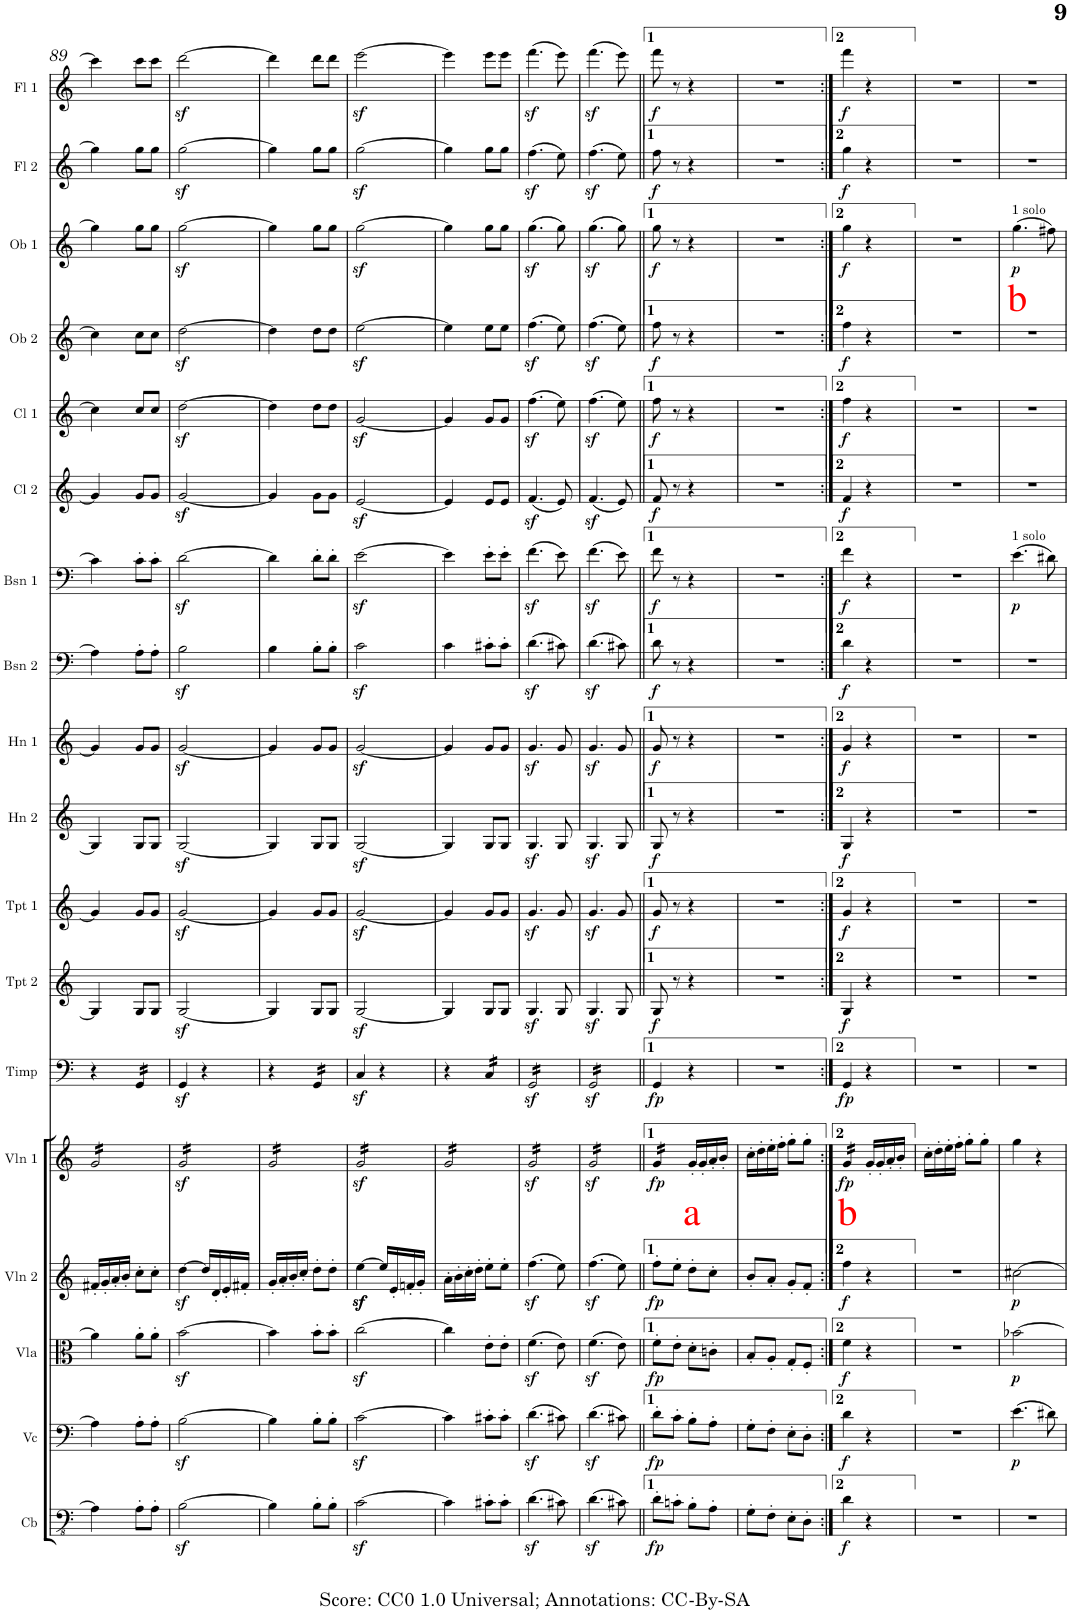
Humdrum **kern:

**kern	**dynam	**kern	**dynam	**kern	**dynam	**kern	**dynam	**kern	**text	**dynam	**kern	**dynam	**kern	**dynam	**kern	**dynam	**kern	**dynam	**kern	**dynam	**kern	**dynam	**kern	**dynam	**kern	**dynam	**kern	**dynam	**kern	**dynam	**kern	**text	**dynam	**kern	**dynam	**kern	**dynam
*part18	*part18	*part17	*part17	*part16	*part16	*part15	*part15	*part14	*part14	*part14	*part13	*part13	*part12	*part12	*part11	*part11	*part10	*part10	*part9	*part9	*part8	*part8	*part7	*part7	*part6	*part6	*part5	*part5	*part4	*part4	*part3	*part3	*part3	*part2	*part2	*part1	*part1
*staff18	*staff18	*staff17	*staff17	*staff16	*staff16	*staff15	*staff15	*staff14	*staff14	*staff14	*staff13	*staff13	*staff12	*staff12	*staff11	*staff11	*staff10	*staff10	*staff9	*staff9	*staff8	*staff8	*staff7	*staff7	*staff6	*staff6	*staff5	*staff5	*staff4	*staff4	*staff3	*staff3	*staff3	*staff2	*staff2	*staff1	*staff1
*I"Contrabass	*	*I"Violoncello	*	*I"Viola	*	*I"Violin 2	*	*I"Violin 1	*	*	*I"Timpani	*	*I"C Trumpet 2	*	*I"C Trumpet 1	*	*I"C Horn 2	*	*I"C Horn 1	*	*I"Bassoon 2	*	*I"Bassoon 1	*	*I"C Clarinet 2	*	*I"C Clarinet 1	*	*I"Oboe 2	*	*I"Oboe 1	*	*	*I"Flute 2	*	*I"Flute 1	*
*I'Cb	*	*I'Vc	*	*I'Vla	*	*I'Vln 2	*	*I'Vln 1	*	*	*I'Timp	*	*I'Tpt 2	*	*I'Tpt 1	*	*I'Hn 2	*	*I'Hn 1	*	*I'Bsn 2	*	*I'Bsn 1	*	*I'Cl 2	*	*I'Cl 1	*	*I'Ob 2	*	*I'Ob 1	*	*	*I'Fl 2	*	*I'Fl 1	*
!!LO:PB:g=z
*clefFv4	*	*clefF4	*	*clefC3	*	*clefG2	*	*clefG2	*	*	*clefF4	*	*clefG2	*	*clefG2	*	*clefG2	*	*clefG2	*	*clefF4	*	*clefF4	*	*clefG2	*	*clefG2	*	*clefG2	*	*clefG2	*	*	*clefG2	*	*clefG2	*
*	*	*	*	*	*	*	*	*	*	*	*	*	*	*	*	*	*Trd7c12	*	*Trd7c12	*	*	*	*	*	*Trd1c2	*	*Trd1c2	*	*	*	*	*	*	*	*	*	*
*k[]	*	*k[]	*	*k[]	*	*k[]	*	*k[]	*	*	*k[]	*	*k[]	*	*k[]	*	*k[]	*	*k[]	*	*k[]	*	*k[]	*	*k[]	*	*k[]	*	*k[]	*	*k[]	*	*	*k[]	*	*k[]	*
*M2/4	*	*M2/4	*	*M2/4	*	*M2/4	*	*M2/4	*	*	*M2/4	*	*M2/4	*	*M2/4	*	*M2/4	*	*M2/4	*	*M2/4	*	*M2/4	*	*M2/4	*	*M2/4	*	*M2/4	*	*M2/4	*	*	*M2/4	*	*M2/4	*
=89	=89	=89	=89	=89	=89	=89	=89	=89	=89	=89	=89	=89	=89	=89	=89	=89	=89	=89	=89	=89	=89	=89	=89	=89	=89	=89	=89	=89	=89	=89	=89	=89	=89	=89	=89	=89	=89
*	*	*	*	*	*	*	*	*tremolo	*	*	*	*	*	*	*	*	*	*	*	*	*	*	*	*	*	*	*	*	*	*	*	*	*	*	*	*	*
4AA\]	.	4A\]	.	4a\]	.	16f#X'/LL	.	16g/LL	.	.	4r	.	4G/]	.	4g/]	.	4G/]	.	4g/]	.	4A\]	.	4c\]	.	4g/]	.	4cc\]	.	4cc\]	.	4gg\]	.	.	4gg\]	.	4ccc\]	.
.	.	.	.	.	.	16g'/	.	16g/	.	.	.	.	.	.	.	.	.	.	.	.	.	.	.	.	.	.	.	.	.	.	.	.	.	.	.	.	.
.	.	.	.	.	.	16a'/	.	16g/	.	.	.	.	.	.	.	.	.	.	.	.	.	.	.	.	.	.	.	.	.	.	.	.	.	.	.	.	.
.	.	.	.	.	.	16b'/JJ	.	16g/	.	.	.	.	.	.	.	.	.	.	.	.	.	.	.	.	.	.	.	.	.	.	.	.	.	.	.	.	.
*	*	*	*	*	*	*	*	*	*	*	*tremolo	*	*	*	*	*	*	*	*	*	*	*	*	*	*	*	*	*	*	*	*	*	*	*	*	*	*
8AA'\L	.	8A'\L	.	8a'\L	.	8cc'\L	.	16g/	.	.	16GG/LL	.	8G/L	.	8g/L	.	8G/L	.	8g/L	.	8A'\L	.	8c'\L	.	8g/L	.	8cc/L	.	8cc\L	.	8gg\L	.	.	8gg\L	.	8ccc\L	.
.	.	.	.	.	.	.	.	16g/	.	.	16GG/	.	.	.	.	.	.	.	.	.	.	.	.	.	.	.	.	.	.	.	.	.	.	.	.	.	.
8AA'\J	.	8A'\J	.	8a'\J	.	8cc'\J	.	16g/	.	.	16GG/	.	8G/J	.	8g/J	.	8G/J	.	8g/J	.	8A'\J	.	8c'\J	.	8g/J	.	8cc/J	.	8cc\J	.	8gg\J	.	.	8gg\J	.	8ccc\J	.
.	.	.	.	.	.	.	.	16g/JJ	.	.	16GG/JJ	.	.	.	.	.	.	.	.	.	.	.	.	.	.	.	.	.	.	.	.	.	.	.	.	.	.
*	*	*	*	*	*	*	*	*	*	*	*Xtremolo	*	*	*	*	*	*	*	*	*	*	*	*	*	*	*	*	*	*	*	*	*	*	*	*	*	*
=90	=90	=90	=90	=90	=90	=90	=90	=90	=90	=90	=90	=90	=90	=90	=90	=90	=90	=90	=90	=90	=90	=90	=90	=90	=90	=90	=90	=90	=90	=90	=90	=90	=90	=90	=90	=90	=90
[2BBz<\	.	[2Bz<\	.	[2bz<\	.	[4ddz<\	.	16gz</LL	.	.	4GGz</	.	[2Gz</	.	[2gz</	.	[2Gz</	.	[2gz</	.	2Bz<\	.	[2dz<\	.	[2gz</	.	[2ddz<\	.	[2ddz<\	.	[2ggz<\	.	.	[2ggz<\	.	[2dddz<\	.
.	.	.	.	.	.	.	.	16gz</	.	.	.	.	.	.	.	.	.	.	.	.	.	.	.	.	.	.	.	.	.	.	.	.	.	.	.	.	.
.	.	.	.	.	.	.	.	16gz</	.	.	.	.	.	.	.	.	.	.	.	.	.	.	.	.	.	.	.	.	.	.	.	.	.	.	.	.	.
.	.	.	.	.	.	.	.	16gz</	.	.	.	.	.	.	.	.	.	.	.	.	.	.	.	.	.	.	.	.	.	.	.	.	.	.	.	.	.
.	.	.	.	.	.	16dd/LL]	.	16gz</	.	.	4r	.	.	.	.	.	.	.	.	.	.	.	.	.	.	.	.	.	.	.	.	.	.	.	.	.	.
.	.	.	.	.	.	16d'/	.	16gz</	.	.	.	.	.	.	.	.	.	.	.	.	.	.	.	.	.	.	.	.	.	.	.	.	.	.	.	.	.
.	.	.	.	.	.	16e'/	.	16gz</	.	.	.	.	.	.	.	.	.	.	.	.	.	.	.	.	.	.	.	.	.	.	.	.	.	.	.	.	.
.	.	.	.	.	.	16f#X'/JJ	.	16gz</JJ	.	.	.	.	.	.	.	.	.	.	.	.	.	.	.	.	.	.	.	.	.	.	.	.	.	.	.	.	.
=91	=91	=91	=91	=91	=91	=91	=91	=91	=91	=91	=91	=91	=91	=91	=91	=91	=91	=91	=91	=91	=91	=91	=91	=91	=91	=91	=91	=91	=91	=91	=91	=91	=91	=91	=91	=91	=91
4BB\]	.	4B\]	.	4b\]	.	16g'/LL	.	16g/LL	.	.	4r	.	4G/]	.	4g/]	.	4G/]	.	4g/]	.	4B\	.	4d\]	.	4g/]	.	4dd\]	.	4dd\]	.	4gg\]	.	.	4gg\]	.	4ddd\]	.
.	.	.	.	.	.	16a'/	.	16g/	.	.	.	.	.	.	.	.	.	.	.	.	.	.	.	.	.	.	.	.	.	.	.	.	.	.	.	.	.
.	.	.	.	.	.	16b'/	.	16g/	.	.	.	.	.	.	.	.	.	.	.	.	.	.	.	.	.	.	.	.	.	.	.	.	.	.	.	.	.
.	.	.	.	.	.	16cc'/JJ	.	16g/	.	.	.	.	.	.	.	.	.	.	.	.	.	.	.	.	.	.	.	.	.	.	.	.	.	.	.	.	.
*	*	*	*	*	*	*	*	*	*	*	*tremolo	*	*	*	*	*	*	*	*	*	*	*	*	*	*	*	*	*	*	*	*	*	*	*	*	*	*
8BB'\L	.	8B'\L	.	8b'\L	.	8dd'\L	.	16g/	.	.	16GG/LL	.	8G/L	.	8g/L	.	8G/L	.	8g/L	.	8B'\L	.	8d'\L	.	8g\L	.	8dd\L	.	8dd\L	.	8gg\L	.	.	8gg\L	.	8ddd\L	.
.	.	.	.	.	.	.	.	16g/	.	.	16GG/	.	.	.	.	.	.	.	.	.	.	.	.	.	.	.	.	.	.	.	.	.	.	.	.	.	.
8BB'\J	.	8B'\J	.	8b'\J	.	8dd'\J	.	16g/	.	.	16GG/	.	8G/J	.	8g/J	.	8G/J	.	8g/J	.	8B'\J	.	8d'\J	.	8g\J	.	8dd\J	.	8dd\J	.	8gg\J	.	.	8gg\J	.	8ddd\J	.
.	.	.	.	.	.	.	.	16g/JJ	.	.	16GG/JJ	.	.	.	.	.	.	.	.	.	.	.	.	.	.	.	.	.	.	.	.	.	.	.	.	.	.
*	*	*	*	*	*	*	*	*	*	*	*Xtremolo	*	*	*	*	*	*	*	*	*	*	*	*	*	*	*	*	*	*	*	*	*	*	*	*	*	*
=92	=92	=92	=92	=92	=92	=92	=92	=92	=92	=92	=92	=92	=92	=92	=92	=92	=92	=92	=92	=92	=92	=92	=92	=92	=92	=92	=92	=92	=92	=92	=92	=92	=92	=92	=92	=92	=92
[2Cz<\	.	[2cz<\	.	[2ccz<\	.	[4eez<\	.	16gz</LL	.	.	4Cz</	.	[2Gz</	.	[2gz</	.	[2Gz</	.	[2gz</	.	2cz<\	.	[2ez<\	.	[2ez</	.	[2gz</	.	[2eez<\	.	[2ggz<\	.	.	[2ggz<\	.	[2eeez<\	.
.	.	.	.	.	.	.	.	16gz</	.	.	.	.	.	.	.	.	.	.	.	.	.	.	.	.	.	.	.	.	.	.	.	.	.	.	.	.	.
.	.	.	.	.	.	.	.	16gz</	.	.	.	.	.	.	.	.	.	.	.	.	.	.	.	.	.	.	.	.	.	.	.	.	.	.	.	.	.
.	.	.	.	.	.	.	.	16gz</	.	.	.	.	.	.	.	.	.	.	.	.	.	.	.	.	.	.	.	.	.	.	.	.	.	.	.	.	.
.	.	.	.	.	.	16ee/LL]	.	16gz</	.	.	4r	.	.	.	.	.	.	.	.	.	.	.	.	.	.	.	.	.	.	.	.	.	.	.	.	.	.
.	.	.	.	.	.	16e'/	.	16gz</	.	.	.	.	.	.	.	.	.	.	.	.	.	.	.	.	.	.	.	.	.	.	.	.	.	.	.	.	.
.	.	.	.	.	.	16fn'/	.	16gz</	.	.	.	.	.	.	.	.	.	.	.	.	.	.	.	.	.	.	.	.	.	.	.	.	.	.	.	.	.
.	.	.	.	.	.	16g'/JJ	.	16gz</JJ	.	.	.	.	.	.	.	.	.	.	.	.	.	.	.	.	.	.	.	.	.	.	.	.	.	.	.	.	.
=93	=93	=93	=93	=93	=93	=93	=93	=93	=93	=93	=93	=93	=93	=93	=93	=93	=93	=93	=93	=93	=93	=93	=93	=93	=93	=93	=93	=93	=93	=93	=93	=93	=93	=93	=93	=93	=93
4C\]	.	4c\]	.	4cc\]	.	16a'\LL	.	16g/LL	.	.	4r	.	4G/]	.	4g/]	.	4G/]	.	4g/]	.	4c\	.	4e\]	.	4e/]	.	4g/]	.	4ee\]	.	4gg\]	.	.	4gg\]	.	4eee\]	.
.	.	.	.	.	.	16b'\	.	16g/	.	.	.	.	.	.	.	.	.	.	.	.	.	.	.	.	.	.	.	.	.	.	.	.	.	.	.	.	.
.	.	.	.	.	.	16cc'\	.	16g/	.	.	.	.	.	.	.	.	.	.	.	.	.	.	.	.	.	.	.	.	.	.	.	.	.	.	.	.	.
.	.	.	.	.	.	16dd'\JJ	.	16g/	.	.	.	.	.	.	.	.	.	.	.	.	.	.	.	.	.	.	.	.	.	.	.	.	.	.	.	.	.
*	*	*	*	*	*	*	*	*	*	*	*tremolo	*	*	*	*	*	*	*	*	*	*	*	*	*	*	*	*	*	*	*	*	*	*	*	*	*	*
8C#X'\L	.	8c#X'\L	.	8e'\L	.	8ee'\L	.	16g/	.	.	16C/LL	.	8G/L	.	8g/L	.	8G/L	.	8g/L	.	8c#X'\L	.	8e'\L	.	8e/L	.	8g/L	.	8ee\L	.	8gg\L	.	.	8gg\L	.	8eee\L	.
.	.	.	.	.	.	.	.	16g/	.	.	16C/	.	.	.	.	.	.	.	.	.	.	.	.	.	.	.	.	.	.	.	.	.	.	.	.	.	.
8C#'\J	.	8c#'\J	.	8e'\J	.	8ee'\J	.	16g/	.	.	16C/	.	8G/J	.	8g/J	.	8G/J	.	8g/J	.	8c#'\J	.	8e'\J	.	8e/J	.	8g/J	.	8ee\J	.	8gg\J	.	.	8gg\J	.	8eee\J	.
.	.	.	.	.	.	.	.	16g/JJ	.	.	16C/JJ	.	.	.	.	.	.	.	.	.	.	.	.	.	.	.	.	.	.	.	.	.	.	.	.	.	.
=94	=94	=94	=94	=94	=94	=94	=94	=94	=94	=94	=94	=94	=94	=94	=94	=94	=94	=94	=94	=94	=94	=94	=94	=94	=94	=94	=94	=94	=94	=94	=94	=94	=94	=94	=94	=94	=94
(4.Dz<\	.	(4.dz<\	.	(4.fz<\	.	(4.ffz<\	.	16gz</LL	.	.	16GGz</LL	.	4.Gz</	.	4.gz</	.	4.Gz</	.	4.gz</	.	(4.dz<\	.	(4.fz<\	.	(4.fz</	.	(4.ffz<\	.	(4.ffz<\	.	(4.ggz<\	.	.	(4.ffz<\	.	(4.fffz<\	.
.	.	.	.	.	.	.	.	16gz</	.	.	16GGz</	.	.	.	.	.	.	.	.	.	.	.	.	.	.	.	.	.	.	.	.	.	.	.	.	.	.
.	.	.	.	.	.	.	.	16gz</	.	.	16GGz</	.	.	.	.	.	.	.	.	.	.	.	.	.	.	.	.	.	.	.	.	.	.	.	.	.	.
.	.	.	.	.	.	.	.	16gz</	.	.	16GGz</	.	.	.	.	.	.	.	.	.	.	.	.	.	.	.	.	.	.	.	.	.	.	.	.	.	.
.	.	.	.	.	.	.	.	16gz</	.	.	16GGz</	.	.	.	.	.	.	.	.	.	.	.	.	.	.	.	.	.	.	.	.	.	.	.	.	.	.
.	.	.	.	.	.	.	.	16gz</	.	.	16GGz</	.	.	.	.	.	.	.	.	.	.	.	.	.	.	.	.	.	.	.	.	.	.	.	.	.	.
8C#X\)	.	8c#X\)	.	8e\)	.	8ee\)	.	16gz</	.	.	16GGz</	.	8G/	.	8g/	.	8G/	.	8g/	.	8c#X\)	.	8e\)	.	8e/)	.	8ee\)	.	8ee\)	.	8gg\)	.	.	8ee\)	.	8eee\)	.
.	.	.	.	.	.	.	.	16gz</JJ	.	.	16GGz</JJ	.	.	.	.	.	.	.	.	.	.	.	.	.	.	.	.	.	.	.	.	.	.	.	.	.	.
=95	=95	=95	=95	=95	=95	=95	=95	=95	=95	=95	=95	=95	=95	=95	=95	=95	=95	=95	=95	=95	=95	=95	=95	=95	=95	=95	=95	=95	=95	=95	=95	=95	=95	=95	=95	=95	=95
(4.Dz<\	.	(4.dz<\	.	(4.fz<\	.	(4.ffz<\	.	16gz</LL	.	.	16GGz</LL	.	4.Gz</	.	4.gz</	.	4.Gz</	.	4.gz</	.	(4.dz<\	.	(4.fz<\	.	(4.fz</	.	(4.ffz<\	.	(4.ffz<\	.	(4.ggz<\	.	.	(4.ffz<\	.	(4.fffz<\	.
.	.	.	.	.	.	.	.	16gz</	.	.	16GGz</	.	.	.	.	.	.	.	.	.	.	.	.	.	.	.	.	.	.	.	.	.	.	.	.	.	.
.	.	.	.	.	.	.	.	16gz</	.	.	16GGz</	.	.	.	.	.	.	.	.	.	.	.	.	.	.	.	.	.	.	.	.	.	.	.	.	.	.
.	.	.	.	.	.	.	.	16gz</	.	.	16GGz</	.	.	.	.	.	.	.	.	.	.	.	.	.	.	.	.	.	.	.	.	.	.	.	.	.	.
.	.	.	.	.	.	.	.	16gz</	.	.	16GGz</	.	.	.	.	.	.	.	.	.	.	.	.	.	.	.	.	.	.	.	.	.	.	.	.	.	.
.	.	.	.	.	.	.	.	16gz</	.	.	16GGz</	.	.	.	.	.	.	.	.	.	.	.	.	.	.	.	.	.	.	.	.	.	.	.	.	.	.
8C#X\)	.	8c#X\)	.	8e\)	.	8ee\)	.	16gz</	.	.	16GGz</	.	8G/	.	8g/	.	8G/	.	8g/	.	8c#X\)	.	8e\)	.	8e/)	.	8ee\)	.	8ee\)	.	8gg\)	.	.	8ee\)	.	8eee\)	.
.	.	.	.	.	.	.	.	16gz</JJ	.	.	16GGz</JJ	.	.	.	.	.	.	.	.	.	.	.	.	.	.	.	.	.	.	.	.	.	.	.	.	.	.
*	*	*	*	*	*	*	*	*	*	*	*Xtremolo	*	*	*	*	*	*	*	*	*	*	*	*	*	*	*	*	*	*	*	*	*	*	*	*	*	*
=96||	=96||	=96||	=96||	=96||	=96||	=96||	=96||	=96||	=96||	=96||	=96||	=96||	=96||	=96||	=96||	=96||	=96||	=96||	=96||	=96||	=96||	=96||	=96||	=96||	=96||	=96||	=96||	=96||	=96||	=96||	=96||	=96||	=96||	=96||	=96||	=96||	=96||
!	!LO:DY:b	!	!LO:DY:b	!	!LO:DY:b	!	!LO:DY:b	!	!	!LO:DY:b	!	!LO:DY:b	!	!LO:DY:b	!	!LO:DY:b	!	!LO:DY:b	!	!LO:DY:b	!	!LO:DY:b	!	!LO:DY:b	!	!LO:DY:b	!	!LO:DY:b	!	!LO:DY:b	!	!	!LO:DY:b	!	!LO:DY:b	!	!LO:DY:b
8D'\L	fp	8d'\L	fp	8f'\L	fp	8ff'\L	fp	16g/LL	.	fp	4GG/	fp	8G/	f	8g/	f	8G/	f	8g/	f	8d\	f	8f\	f	8f/	f	8ff\	f	8ff\	f	8gg\	.	f	8ff\	f	8fff\	f
.	.	.	.	.	.	.	.	16g/	.	.	.	.	.	.	.	.	.	.	.	.	.	.	.	.	.	.	.	.	.	.	.	.	.	.	.	.	.
8Cn'\J	.	8c'\J	.	8e'\J	.	8ee'\J	.	16g/	.	.	.	.	8r	.	8r	.	8r	.	8r	.	8r	.	8r	.	8r	.	8r	.	8r	.	8r	.	.	8r	.	8r	.
.	.	.	.	.	.	.	.	16g/JJ	.	.	.	.	.	.	.	.	.	.	.	.	.	.	.	.	.	.	.	.	.	.	.	.	.	.	.	.	.
*	*	*	*	*	*	*	*	*Xtremolo	*	*	*	*	*	*	*	*	*	*	*	*	*	*	*	*	*	*	*	*	*	*	*	*	*	*	*	*	*
!	!	!	!	!	!	!	!	!	!LO:LY:b:color=#FF0000	!	!	!	!	!	!	!	!	!	!	!	!	!	!	!	!	!	!	!	!	!	!	!	!	!	!	!	!
8BB'\L	.	8B'\L	.	8d'\L	.	8dd'\L	.	16g'/LL	a	.	4r	.	4r	.	4r	.	4r	.	4r	.	4r	.	4r	.	4r	.	4r	.	4r	.	4r	.	.	4r	.	4r	.
.	.	.	.	.	.	.	.	16g'/	.	.	.	.	.	.	.	.	.	.	.	.	.	.	.	.	.	.	.	.	.	.	.	.	.	.	.	.	.
8AA'\J	.	8A'\J	.	8cn'\J	.	8cc'\J	.	16a'/	.	.	.	.	.	.	.	.	.	.	.	.	.	.	.	.	.	.	.	.	.	.	.	.	.	.	.	.	.
.	.	.	.	.	.	.	.	16b'/JJ	.	.	.	.	.	.	.	.	.	.	.	.	.	.	.	.	.	.	.	.	.	.	.	.	.	.	.	.	.
=97	=97	=97	=97	=97	=97	=97	=97	=97	=97	=97	=97	=97	=97	=97	=97	=97	=97	=97	=97	=97	=97	=97	=97	=97	=97	=97	=97	=97	=97	=97	=97	=97	=97	=97	=97	=97	=97
8GG'\L	.	8G'\L	.	8B'/L	.	8b'/L	.	16cc'\LL	.	.	2r	.	2r	.	2r	.	2r	.	2r	.	2r	.	2r	.	2r	.	2r	.	2r	.	2r	.	.	2r	.	2r	.
.	.	.	.	.	.	.	.	16dd'\	.	.	.	.	.	.	.	.	.	.	.	.	.	.	.	.	.	.	.	.	.	.	.	.	.	.	.	.	.
8FF'\J	.	8F'\J	.	8A'/J	.	8a'/J	.	16ee'\	.	.	.	.	.	.	.	.	.	.	.	.	.	.	.	.	.	.	.	.	.	.	.	.	.	.	.	.	.
.	.	.	.	.	.	.	.	16ff'\JJ	.	.	.	.	.	.	.	.	.	.	.	.	.	.	.	.	.	.	.	.	.	.	.	.	.	.	.	.	.
8EE'\L	.	8E'\L	.	8G'/L	.	8g'/L	.	8gg'\L	.	.	.	.	.	.	.	.	.	.	.	.	.	.	.	.	.	.	.	.	.	.	.	.	.	.	.	.	.
8DD'\J	.	8D'\J	.	8F'/J	.	8f'/J	.	8gg'\J	.	.	.	.	.	.	.	.	.	.	.	.	.	.	.	.	.	.	.	.	.	.	.	.	.	.	.	.	.
=98:|!	=98:|!	=98:|!	=98:|!	=98:|!	=98:|!	=98:|!	=98:|!	=98:|!	=98:|!	=98:|!	=98:|!	=98:|!	=98:|!	=98:|!	=98:|!	=98:|!	=98:|!	=98:|!	=98:|!	=98:|!	=98:|!	=98:|!	=98:|!	=98:|!	=98:|!	=98:|!	=98:|!	=98:|!	=98:|!	=98:|!	=98:|!	=98:|!	=98:|!	=98:|!	=98:|!	=98:|!	=98:|!
!	!LO:DY:b	!	!LO:DY:b	!	!LO:DY:b	!	!LO:DY:b	!	!LO:LY:b:color=#FF0000	!LO:DY:b	!	!LO:DY:b	!	!LO:DY:b	!	!LO:DY:b	!	!LO:DY:b	!	!LO:DY:b	!	!LO:DY:b	!	!LO:DY:b	!	!LO:DY:b	!	!LO:DY:b	!	!LO:DY:b	!	!	!LO:DY:b	!	!LO:DY:b	!	!LO:DY:b
*	*	*	*	*	*	*	*	*tremolo	*	*	*	*	*	*	*	*	*	*	*	*	*	*	*	*	*	*	*	*	*	*	*	*	*	*	*	*	*
4D\	f	4d\	f	4f\	f	4ff\	f	16g/LL	b	fp	4GG/	fp	4G/	f	4g/	f	4G/	f	4g/	f	4d\	f	4f\	f	4f/	f	4ff\	f	4ff\	f	4gg\	.	f	4gg\	f	4fff\	f
.	.	.	.	.	.	.	.	16g/	.	.	.	.	.	.	.	.	.	.	.	.	.	.	.	.	.	.	.	.	.	.	.	.	.	.	.	.	.
.	.	.	.	.	.	.	.	16g/	.	.	.	.	.	.	.	.	.	.	.	.	.	.	.	.	.	.	.	.	.	.	.	.	.	.	.	.	.
.	.	.	.	.	.	.	.	16g/JJ	.	.	.	.	.	.	.	.	.	.	.	.	.	.	.	.	.	.	.	.	.	.	.	.	.	.	.	.	.
*	*	*	*	*	*	*	*	*Xtremolo	*	*	*	*	*	*	*	*	*	*	*	*	*	*	*	*	*	*	*	*	*	*	*	*	*	*	*	*	*
4r	.	4r	.	4r	.	4r	.	16g'/LL	.	.	4r	.	4r	.	4r	.	4r	.	4r	.	4r	.	4r	.	4r	.	4r	.	4r	.	4r	.	.	4r	.	4r	.
.	.	.	.	.	.	.	.	16g'/	.	.	.	.	.	.	.	.	.	.	.	.	.	.	.	.	.	.	.	.	.	.	.	.	.	.	.	.	.
.	.	.	.	.	.	.	.	16a'/	.	.	.	.	.	.	.	.	.	.	.	.	.	.	.	.	.	.	.	.	.	.	.	.	.	.	.	.	.
.	.	.	.	.	.	.	.	16b'/JJ	.	.	.	.	.	.	.	.	.	.	.	.	.	.	.	.	.	.	.	.	.	.	.	.	.	.	.	.	.
=99	=99	=99	=99	=99	=99	=99	=99	=99	=99	=99	=99	=99	=99	=99	=99	=99	=99	=99	=99	=99	=99	=99	=99	=99	=99	=99	=99	=99	=99	=99	=99	=99	=99	=99	=99	=99	=99
2r	.	2r	.	2r	.	2r	.	16cc'\LL	.	.	2r	.	2r	.	2r	.	2r	.	2r	.	2r	.	2r	.	2r	.	2r	.	2r	.	2r	.	.	2r	.	2r	.
.	.	.	.	.	.	.	.	16dd'\	.	.	.	.	.	.	.	.	.	.	.	.	.	.	.	.	.	.	.	.	.	.	.	.	.	.	.	.	.
.	.	.	.	.	.	.	.	16ee'\	.	.	.	.	.	.	.	.	.	.	.	.	.	.	.	.	.	.	.	.	.	.	.	.	.	.	.	.	.
.	.	.	.	.	.	.	.	16ff'\JJ	.	.	.	.	.	.	.	.	.	.	.	.	.	.	.	.	.	.	.	.	.	.	.	.	.	.	.	.	.
.	.	.	.	.	.	.	.	8gg'\L	.	.	.	.	.	.	.	.	.	.	.	.	.	.	.	.	.	.	.	.	.	.	.	.	.	.	.	.	.
.	.	.	.	.	.	.	.	8gg'\J	.	.	.	.	.	.	.	.	.	.	.	.	.	.	.	.	.	.	.	.	.	.	.	.	.	.	.	.	.
=100	=100	=100	=100	=100	=100	=100	=100	=100	=100	=100	=100	=100	=100	=100	=100	=100	=100	=100	=100	=100	=100	=100	=100	=100	=100	=100	=100	=100	=100	=100	=100	=100	=100	=100	=100	=100	=100
!	!	!	!	!	!	!	!	!	!	!	!	!	!	!	!	!	!	!	!	!	!	!	!	!	!	!	!	!	!	!	!LO:TX:a:t=1 solo	!	!	!	!	!	!
!	!	!	!	!	!	!	!	!	!	!	!	!	!	!	!	!	!	!	!	!	!	!	!LO:TX:a:t=1 solo	!	!	!	!	!	!	!	!	!	!	!	!	!	!
!	!	!	!LO:DY:b	!	!LO:DY:b	!	!LO:DY:b	!	!	!	!	!	!	!	!	!	!	!	!	!	!	!	!	!LO:DY:b	!	!	!	!	!	!	!	!LO:LY:b:color=#FF0000	!LO:DY:b	!	!	!	!
2r	.	(4.e\	p	[2b-X\	p	[2cc#X\	p	4gg\	.	.	2r	.	2r	.	2r	.	2r	.	2r	.	2r	.	(4.e\	p	2r	.	2r	.	2r	.	(4.gg\	b	p	2r	.	2r	.
.	.	.	.	.	.	.	.	4r	.	.	.	.	.	.	.	.	.	.	.	.	.	.	.	.	.	.	.	.	.	.	.	.	.	.	.	.	.
.	.	8d#X\)	.	.	.	.	.	.	.	.	.	.	.	.	.	.	.	.	.	.	.	.	8d#X\)	.	.	.	.	.	.	.	8ff#X\)	.	.	.	.	.	.
=	=	=	=	=	=	=	=	=	=	=	=	=	=	=	=	=	=	=	=	=	=	=	=	=	=	=	=	=	=	=	=	=	=	=	=	=	=
*-	*-	*-	*-	*-	*-	*-	*-	*-	*-	*-	*-	*-	*-	*-	*-	*-	*-	*-	*-	*-	*-	*-	*-	*-	*-	*-	*-	*-	*-	*-	*-	*-	*-	*-	*-	*-	*-
